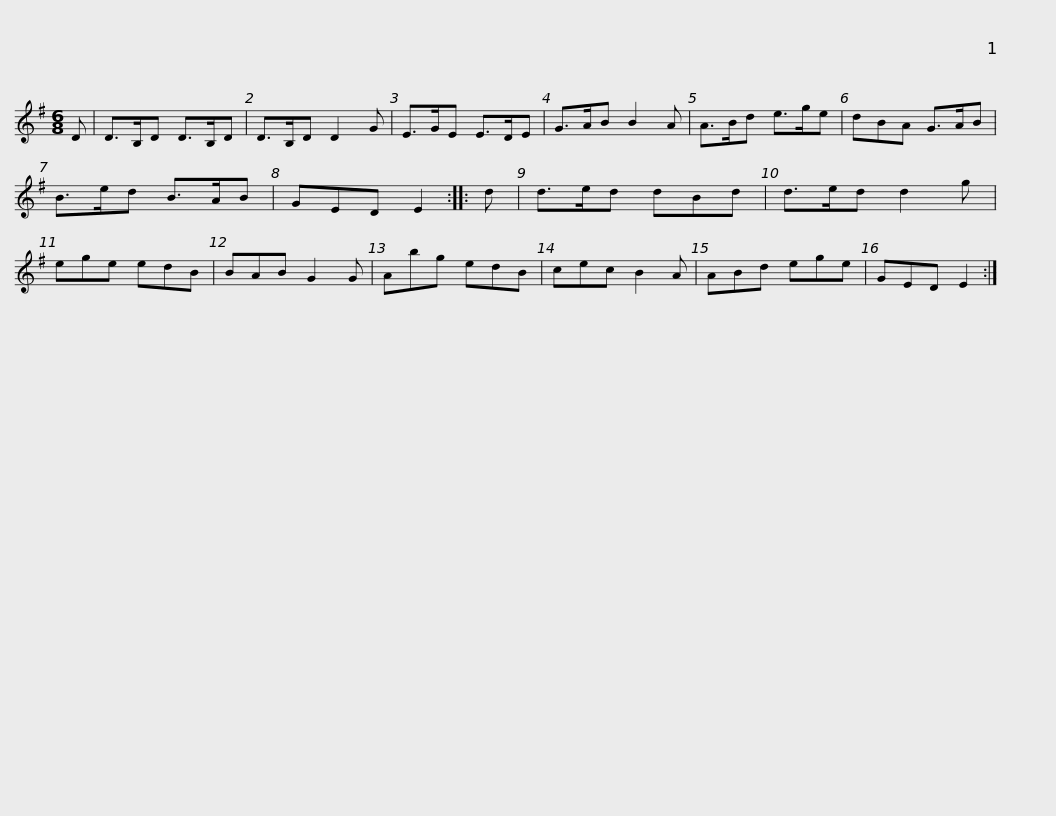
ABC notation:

X:1
L:1/8
M:6/8
I:linebreak $
K:G
V:1 treble
V:1
 D | D>B,D D>B,D | D>B,D D2 G | E>GE E>DE | G>AB B2 A | %5
 A>Bd e>ge | dBA G>AB |$ B>ed B>AB | GED E2 :: d | %10
 d>ed dBd | d>ed d2 g | ege edB | BAB G2 G | Abg edB |$ %15
 cec B2 A | ABd ege | GED E2 :| %18
